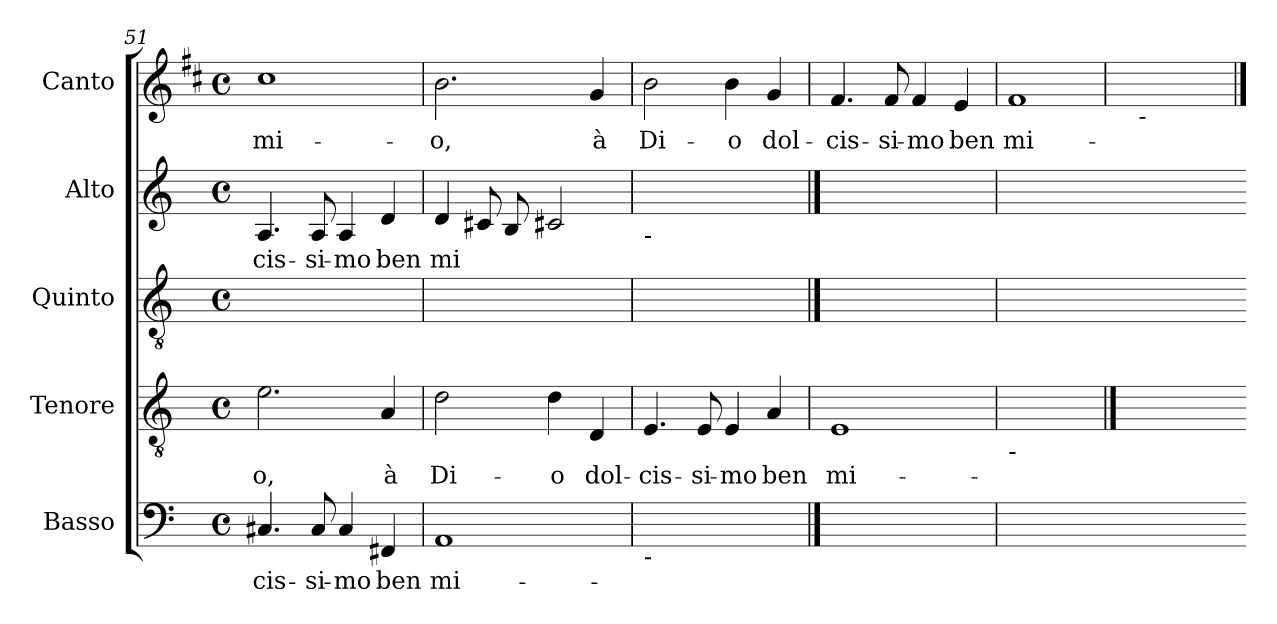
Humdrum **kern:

**kern	**text	**kern	**text	**kern	**kern	**text	**kern	**text
*part5	*part5	*part4	*part4	*part3	*part2	*part2	*part1	*part1
*staff5	*staff5	*staff4	*staff4	*staff3	*staff2	*staff2	*staff1	*staff1
*I"Basso	*	*I"Tenore	*	*I"Quinto	*I"Alto	*	*I"Canto	*
*clefF4	*	*clefGv2	*	*clefGv2	*clefG2	*	*clefG2	*
*	*	*	*	*	*	*	*ITrd1c2	*
*k[]	*	*k[]	*	*k[]	*k[]	*	*k[]	*
*C:	*	*C:	*	*C:	*C:	*	*C:	*
*M4/4	*	*M4/4	*	*M4/4	*M4/4	*	*M4/4	*
*met(c)	*	*met(c)	*	*met(c)	*met(c)	*	*met(c)	*
=51	=51	=51	=51	=51	=51	=51	=51	=51
!	!LO:LY:b	!	!LO:LY:b	!	!	!LO:LY:b	!	!LO:LY:b
4.C#X	-cis-	2.e	-o,	1Ayy_	4.A	-cis-	1b	mi-
!	!LO:LY:b	!	!	!	!	!LO:LY:b	!	!
8C#	-si-	.	.	.	8A	-si-	.	.
!	!LO:LY:b	!	!	!	!	!LO:LY:b	!	!
4C#	-mo	.	.	.	4A	-mo	.	.
!	!LO:LY:b	!	!LO:LY:b	!	!	!LO:LY:b	!	!
4FF#X	ben	4A	à	.	4d	ben	.	.
=52	=52	=52	=52	=52	=52	=52	=52	=52
!	!LO:LY:b	!	!LO:LY:b	!	!	!LO:LY:b	!	!LO:LY:b
1AA	mi-	2d	Di-	1Ayy_	4d	mi	2.a	-o,
.	.	.	.	.	8c#X	.	.	.
.	.	.	.	.	8B	.	.	.
!	!	!	!LO:LY:b	!	!	!	!	!
.	.	4d	-o	.	2c#X	.	.	.
!	!	!	!LO:LY:b	!	!	!	!	!LO:LY:b
.	.	4D	dol-	.	.	.	4f	à
=53	=53	=53	=53	=53	=53	=53	=53	=53
!	!	!	!	!	!LO:TX:b:t=-	!	!	!
!LO:TX:b:t=-	!	!	!	!	!	!	!	!
!	!LO:LY:b	!	!LO:LY:b	!	!	!LO:LY:b	!	!LO:LY:b
1Dyy	-o.	4.E	-cis-	1Ayy]	1dyy	o.	2a	Di-
!	!	!	!LO:LY:b	!	!	!	!	!
.	.	8E	-si-	.	.	.	.	.
!	!	!	!LO:LY:b	!	!	!	!	!LO:LY:b
.	.	4E	-mo	.	.	.	4a	-o
!	!	!	!LO:LY:b	!	!	!	!	!LO:LY:b
.	.	4A	ben	.	.	.	4f	dol-
==54	=54	=54	=54	==54	==54	=54	=54	=54
!	!	!	!LO:LY:b	!	!	!	!	!LO:LY:b
1ryy	.	1E	mi-	1ryy	1ryy	.	4.e	-cis-
!	!	!	!	!	!	!	!	!LO:LY:b
.	.	.	.	.	.	.	8e	-si-
!	!	!	!	!	!	!	!	!LO:LY:b
.	.	.	.	.	.	.	4e	-mo
!	!	!	!	!	!	!	!	!LO:LY:b
.	.	.	.	.	.	.	4d	ben
=55	=55	=55	=55	=55	=55	=55	=55	=55
!	!	!LO:TX:b:t=-	!	!	!	!	!	!
!	!	!	!LO:LY:b	!	!	!	!	!LO:LY:b
1ryy	.	1Dyy	-o.	1ryy	1ryy	.	1e	mi-
=56	=56	==56	=56	=56	=56	=56	=56	=56
!	!	!	!	!	!	!	!LO:TX:b:t=-	!
!	!	!	!	!	!	!	!	!LO:LY:b
1ryy	.	1ryy	.	1ryy	1ryy	.	1f#Xyy	-o.
=	==	=	==	=	=	==	==	==
*-	*-	*-	*-	*-	*-	*-	*-	*-
